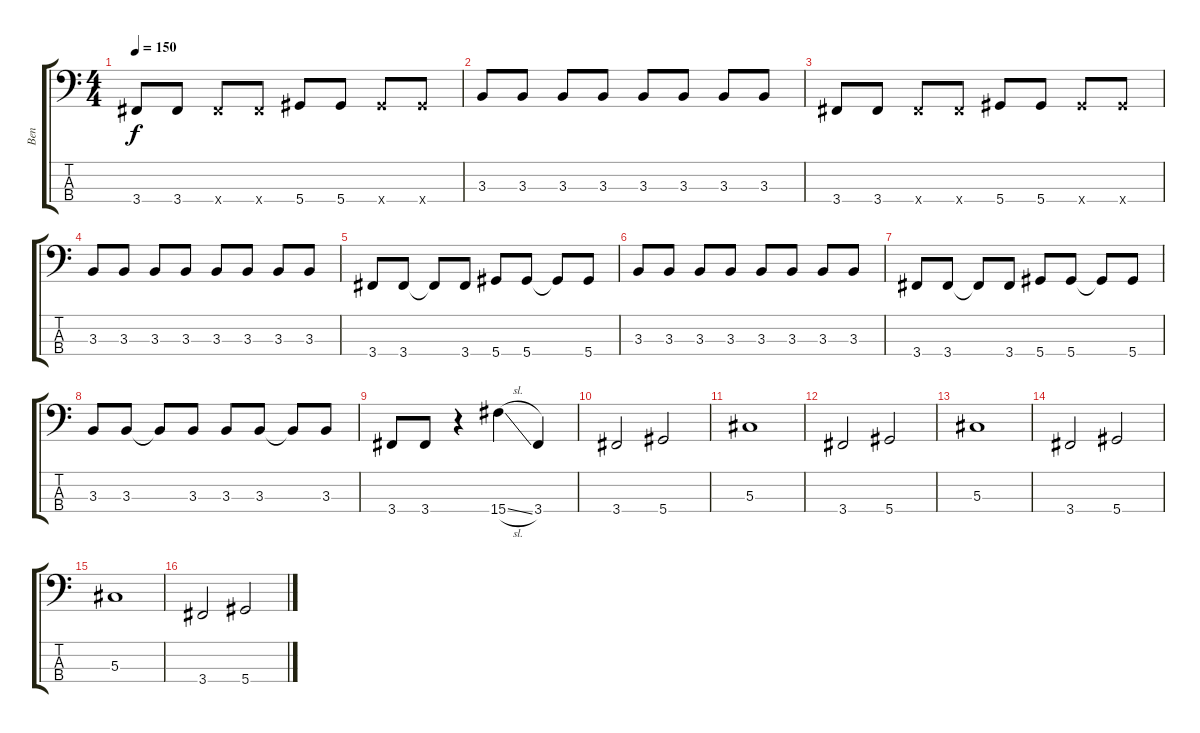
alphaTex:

\track ("Ben" "Ben") {instrument electricbasspick}
\staff {score tabs}
\tuning (Gb2 Db2 Ab1 Eb1) {hide}
\ts (4 4)
\tempo 150
\clef f4
\ks c
3.4.8{dy f} 3.4.8 3.4{x}.8 3.4{x}.8 5.4.8 5.4.8 5.4{x}.8 5.4{x}.8 |
3.3.8 3.3.8 3.3.8 3.3.8 3.3.8 3.3.8 3.3.8 3.3.8 |
3.4.8 3.4.8 3.4{x}.8 3.4{x}.8 5.4.8 5.4.8 5.4{x}.8 5.4{x}.8 |
3.3.8 3.3.8 3.3.8 3.3.8 3.3.8 3.3.8 3.3.8 3.3.8 |
3.4.8 3.4.8 3.4{t}.8 3.4.8 5.4.8 5.4.8 5.4{t}.8 5.4.8 |
3.3.8 3.3.8 3.3.8 3.3.8 3.3.8 3.3.8 3.3.8 3.3.8 |
3.4.8 3.4.8 3.4{t}.8 3.4.8 5.4.8 5.4.8 5.4{t}.8 5.4.8 |
3.3.8 3.3.8 3.3{t}.8 3.3.8 3.3.8 3.3.8 3.3{t}.8 3.3.8 |
3.4.8 3.4.8 r.4 15.4{sl}.4 3.4.4 |
3.4.2 5.4.2 |
5.3.1 |
3.4.2 5.4.2 |
5.3.1 |
3.4.2 5.4.2 |
5.3.1 |
3.4.2 5.4.2
